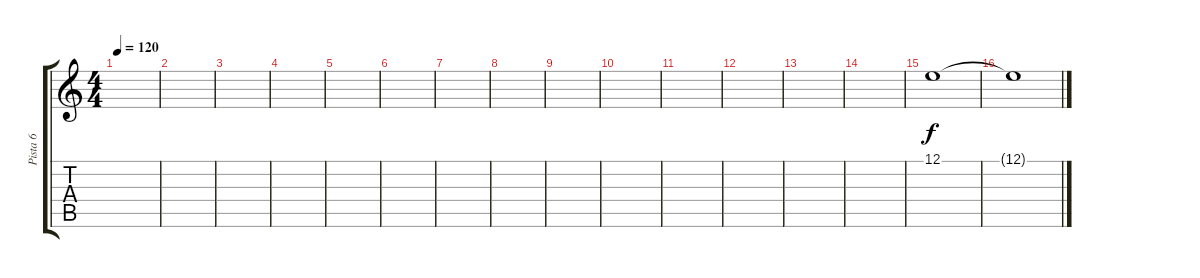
\track ("Pista 6" "Pista 6") {instrument fx6goblins}
\staff {score tabs}
\tuning (E4 B3 G3 D3 A2 E2) {hide}
\ts (4 4)
\tempo 120
\clef g2
\ks c
|
|
|
|
|
|
|
|
|
|
|
|
|
|
12.1.1 |
12.1{t}.1
